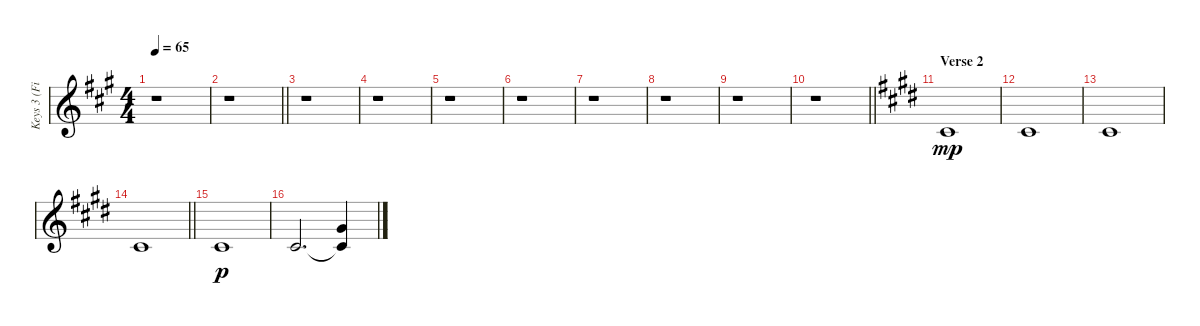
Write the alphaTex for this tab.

\track ("Keys 3 (Fills)" "Keys 3 (Fi") {instrument synthstrings1}
\staff {score}
\tuning (E4 B3 G3 D3 A2 E2) {hide}
\ts (4 4)
\tempo 65
\clef g2
\ks f#minor
r.1{dy mf} |
\barLineRight lightlight
r.1 |
\section ("" "")
r.1 |
r.1 |
r.1 |
r.1 |
r.1 |
r.1 |
r.1 |
\barLineRight lightlight
r.1 |
\section ("" "Verse 2")
\ks c#minor
6.3.1{dy mp} |
6.3.1 |
6.3.1 |
\barLineRight lightlight
6.3.1 |
\section ("" "")
6.3.1{dy p} |
6.3.2{d} (9.2 6.3{t}).4
